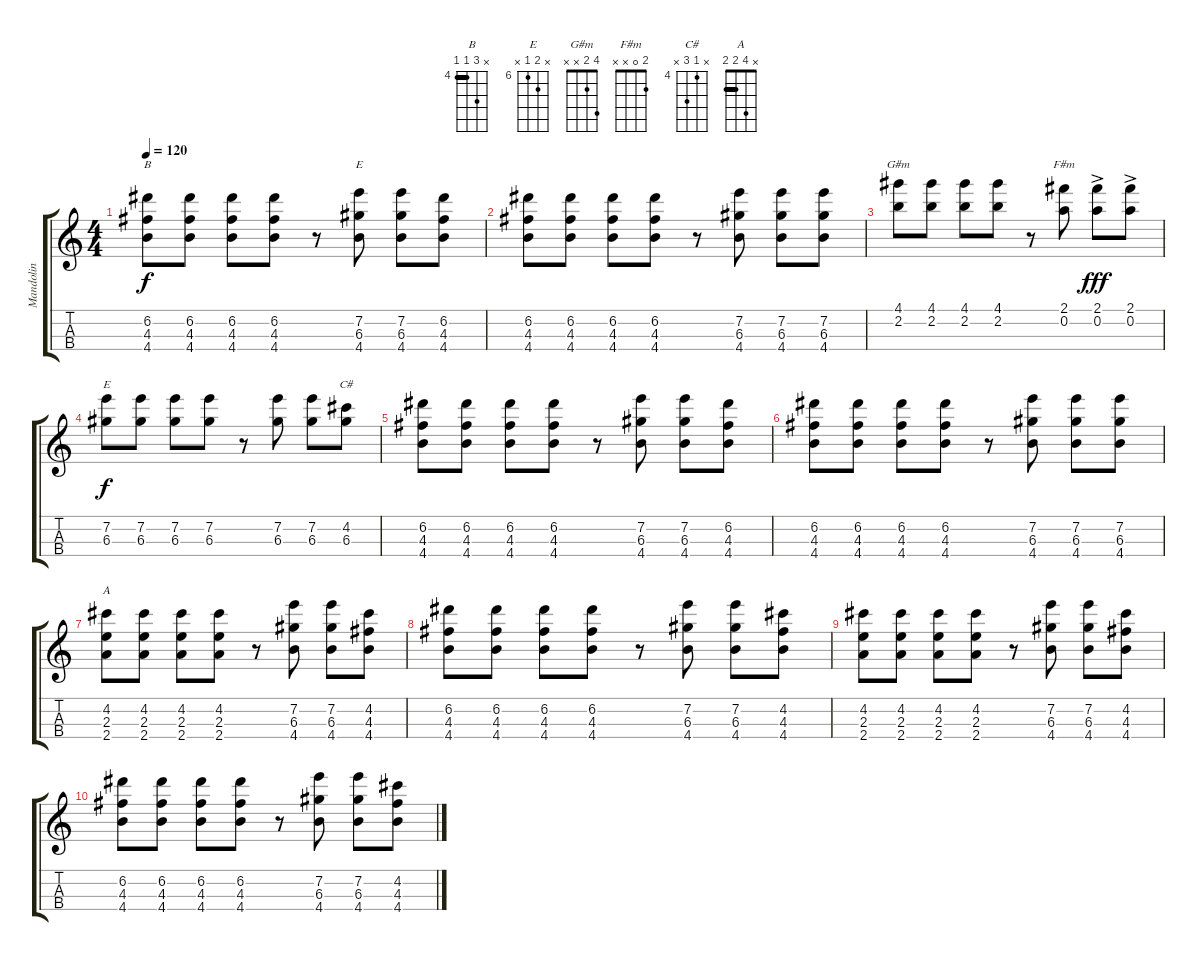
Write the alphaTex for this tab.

\track ("Mandolin" "Mandolin") {instrument acousticguitarnylon}
\staff {score tabs}
\tuning (E5 A4 D4 G3) {hide}
\chord ("B" x 6 4 4) {firstfret 4 barre 4}
\chord ("E" x 7 6 4) {firstfret 4}
\chord ("G#m" 4 2 x x)
\chord ("F#m" 2 0 x x)
\chord ("E" x 7 6 x) {firstfret 6}
\chord ("C#" x 4 6 x) {firstfret 4}
\chord ("A" x 4 2 2) {barre 2}
\ts (4 4)
\tempo 120
\clef g2
\ks c
(6.2 4.3 4.4).8{ch "B" dy f} (6.2 4.3 4.4).8 (6.2 4.3 4.4).8 (6.2 4.3 4.4).8 r.8 (7.2 6.3 4.4).8{ch "E"} (7.2 6.3 4.4).8 (6.2 4.3 4.4).8 |
(6.2 4.3 4.4).8 (6.2 4.3 4.4).8 (6.2 4.3 4.4).8 (6.2 4.3 4.4).8 r.8 (7.2 6.3 4.4).8 (7.2 6.3 4.4).8 (7.2 6.3 4.4).8 |
(4.1 2.2).8{ch "G#m"} (4.1 2.2).8 (4.1 2.2).8 (4.1 2.2).8 r.8 (2.1 0.2).8{ch "F#m"} (2.1 0.2{ac}).8{dy fff} (2.1 0.2{ac}).8 |
(7.2 6.3).8{ch "E" dy f} (7.2 6.3).8 (7.2 6.3).8 (7.2 6.3).8 r.8 (7.2 6.3).8 (7.2 6.3).8 (4.2 6.3).8{ch "C#"} |
(6.2 4.3 4.4).8 (6.2 4.3 4.4).8 (6.2 4.3 4.4).8 (6.2 4.3 4.4).8 r.8 (7.2 6.3 4.4).8 (7.2 6.3 4.4).8 (6.2 4.3 4.4).8 |
(6.2 4.3 4.4).8 (6.2 4.3 4.4).8 (6.2 4.3 4.4).8 (6.2 4.3 4.4).8 r.8 (7.2 6.3 4.4).8 (7.2 6.3 4.4).8 (7.2 6.3 4.4).8 |
(4.2 2.3 2.4).8{ch "A"} (4.2 2.3 2.4).8 (4.2 2.3 2.4).8 (4.2 2.3 2.4).8 r.8 (7.2 6.3 4.4).8 (7.2 6.3 4.4).8 (4.2 4.3 4.4).8 |
(6.2 4.3 4.4).8 (6.2 4.3 4.4).8 (6.2 4.3 4.4).8 (6.2 4.3 4.4).8 r.8 (7.2 6.3 4.4).8 (7.2 6.3 4.4).8 (4.2 4.3 4.4).8 |
(4.2 2.3 2.4).8 (4.2 2.3 2.4).8 (4.2 2.3 2.4).8 (4.2 2.3 2.4).8 r.8 (7.2 6.3 4.4).8 (7.2 6.3 4.4).8 (4.2 4.3 4.4).8 |
(6.2 4.3 4.4).8 (6.2 4.3 4.4).8 (6.2 4.3 4.4).8 (6.2 4.3 4.4).8 r.8 (7.2 6.3 4.4).8 (7.2 6.3 4.4).8 (4.2 4.3 4.4).8
